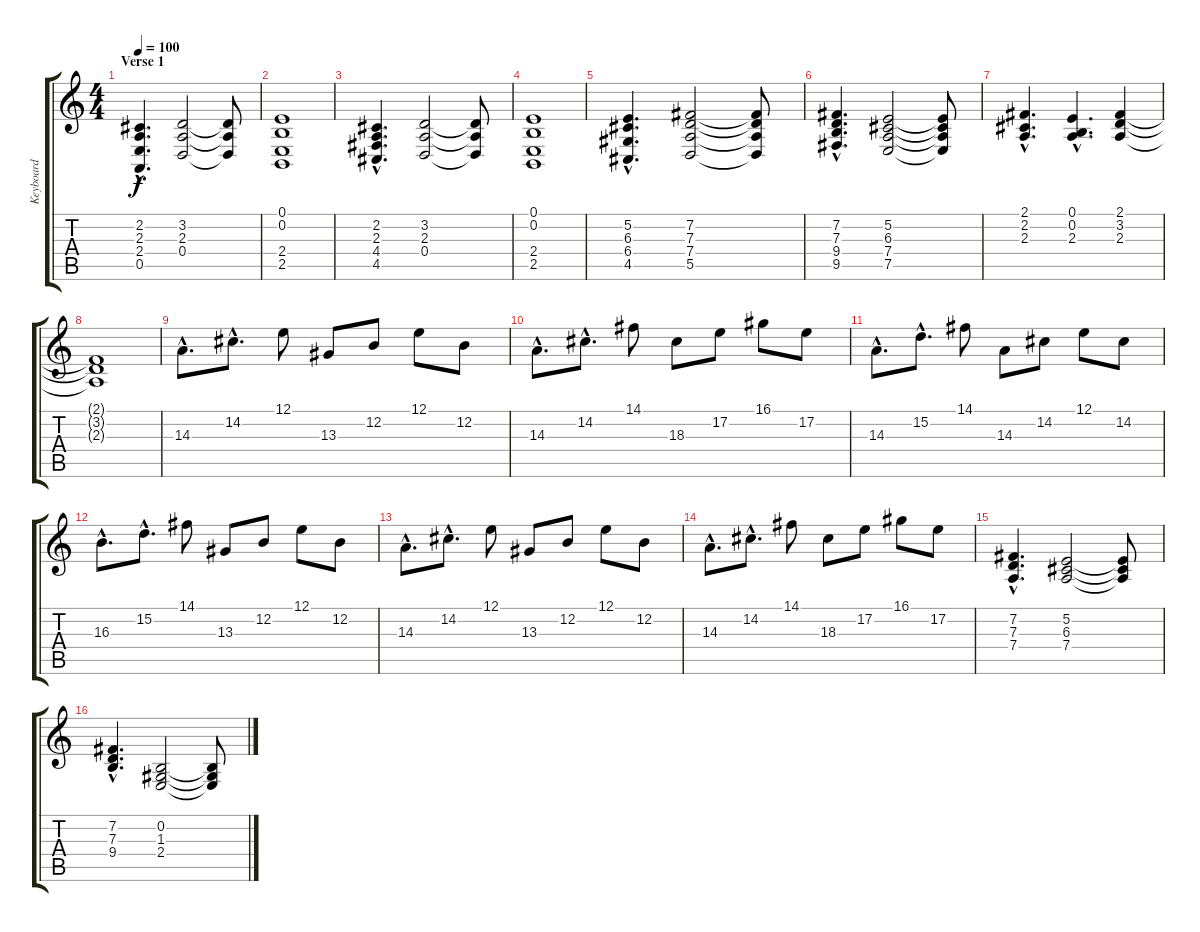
\track ("Keyboard" "Keyboard") {instrument fx4atmosphere}
\staff {score tabs}
\tuning (E4 B3 G3 D3 A2 E2) {hide}
\ts (4 4)
\section ("" "Verse 1")
\tempo 100
\clef g2
\ks c
(2.2{hac} 2.3{hac} 2.4{hac} 0.5{hac}).4{d dy f volume 13 instrument pad3polysynth} (3.2 2.3 0.4).2 (3.2{t} 2.3{t} 0.4{t}).8 |
(0.1 0.2 2.4 2.5).1 |
(2.2{hac} 2.3{hac} 4.4{hac} 4.5{hac}).4{d} (3.2 2.3 0.4).2 (3.2{t} 2.3{t} 0.4{t}).8 |
(0.1 0.2 2.4 2.5).1 |
(5.2{hac} 6.3{hac} 6.4{hac} 4.5{hac}).4{d} (7.2 7.3 7.4 5.5).2 (7.2{t} 7.3{t} 7.4{t} 5.5{t}).8 |
(7.2{hac} 7.3{hac} 9.4{hac} 9.5{hac}).4{d} (5.2 6.3 7.4 7.5).2 (5.2{t} 6.3{t} 7.4{t} 7.5{t}).8 |
(2.1{hac} 2.2{hac} 2.3{hac}).4{d} (0.1{hac} 0.2{hac} 2.3{hac}).4{d} (2.1 3.2 2.3).4 |
(2.1{t} 3.2{t} 2.3{t}).1 |
14.3{hac}.8{d volume 8 instrument fx4atmosphere} 14.2{hac}.8{d} 12.1.8 13.3.8 12.2.8 12.1.8 12.2.8 |
14.3{hac}.8{d} 14.2{hac}.8{d} 14.1.8 18.3.8 17.2.8 16.1.8 17.2.8 |
14.3{hac}.8{d} 15.2{hac}.8{d} 14.1.8 14.3.8 14.2.8 12.1.8 14.2.8 |
16.3{hac}.8{d} 15.2{hac}.8{d} 14.1.8 13.3.8 12.2.8 12.1.8 12.2.8 |
14.3{hac}.8{d} 14.2{hac}.8{d} 12.1.8 13.3.8 12.2.8 12.1.8 12.2.8 |
14.3{hac}.8{d} 14.2{hac}.8{d} 14.1.8 18.3.8 17.2.8 16.1.8 17.2.8 |
(7.2{hac} 7.3{hac} 7.4{hac}).4{d volume 13 instrument pad3polysynth} (5.2 6.3 7.4).2 (5.2{t} 6.3{t} 7.4{t}).8 |
(7.2{hac} 7.3{hac} 9.4{hac}).4{d} (0.2 1.3 2.4).2 (0.2{t} 1.3{t} 2.4{t}).8
